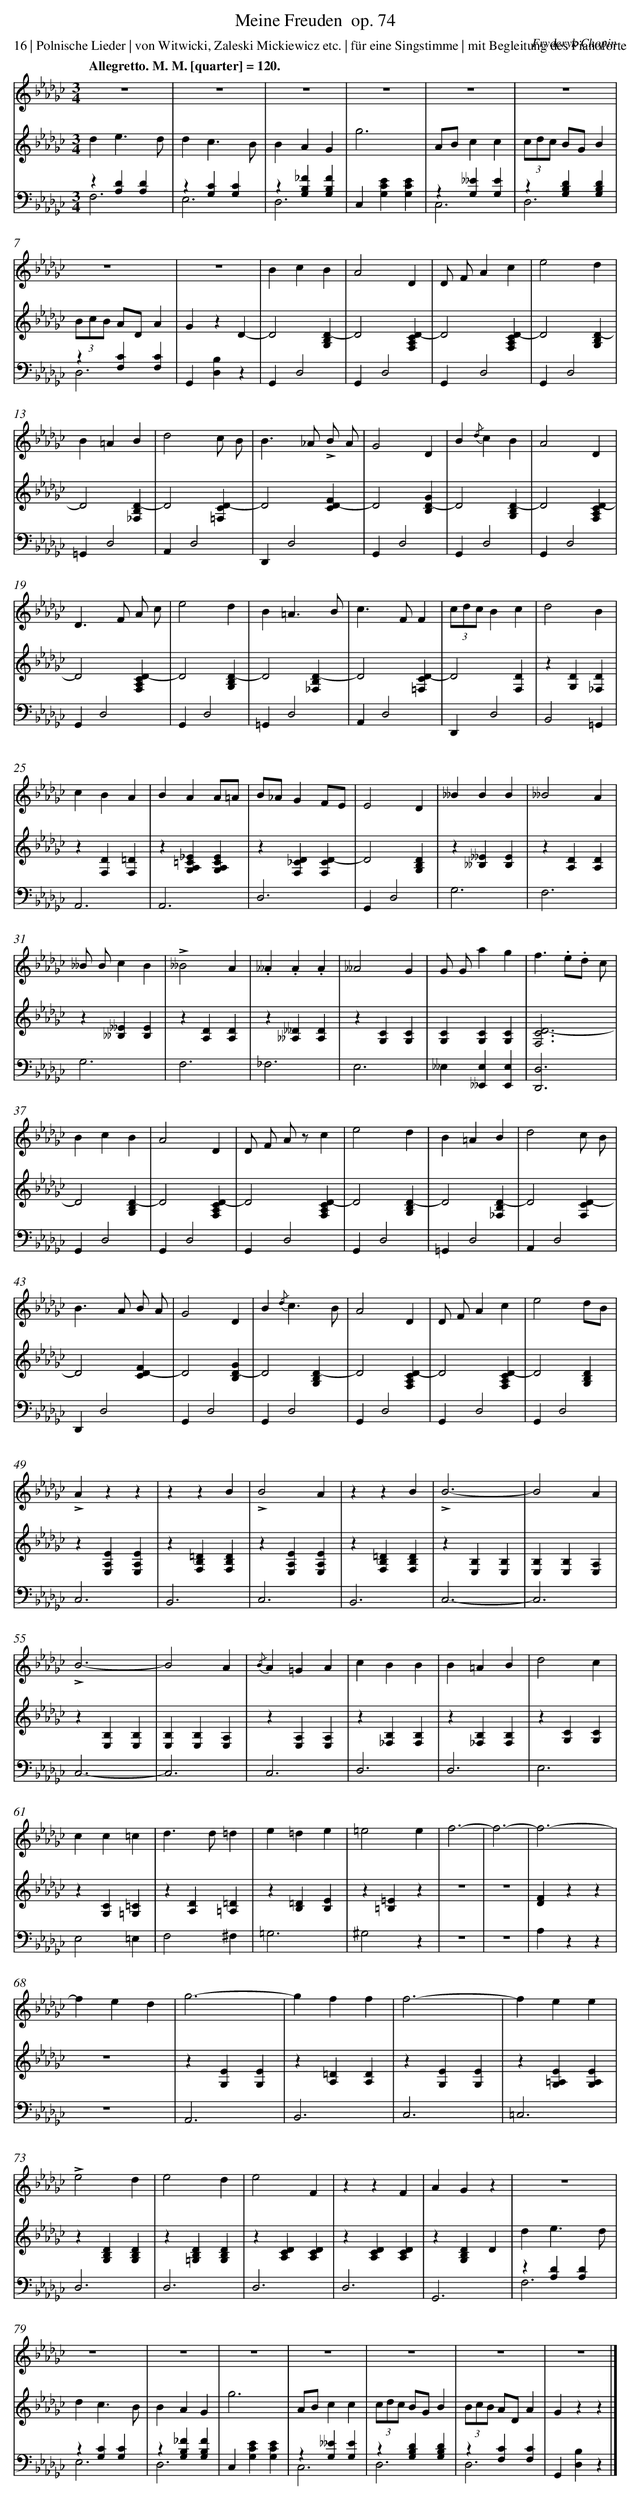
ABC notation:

X:1
T: Meine Freuden	 op. 74
C: Fryderyk Chopin
L: 1/4
M: 3/4
P: 16 | Polnische Lieder | von Witwicki, Zaleski Mickiewicz etc. | für eine Singstimme | mit Begleitung des Pianoforte
Q: "Allegretto. M. M. [quarter] = 120."
V: 1 clef=treble
V: 2 clef=treble
V: 3 clef=bass
K: Gb
[V:1] z3 |
[V:2] de3/d/ |
[V:3] z[DA,][DA,] & F,3 |
[V:1] z3 |
[V:2] dc3/B/ |
[V:3] z[CG,][CG,] & E,3 |
[V:1] z3 |
[V:2] BAG |
[V:3] z[_FB,G,][FB,G,] & D,3 |
[V:1] z3 |
[V:2] g3 |
[V:3] C,[ECG,][ECG,] |
[V:1] z3 |
[V:2] A/B/cc |
[V:3] z[__EG,][EG,] & C,3 |
[V:1] z3 |
[V:2] (3c/d/c/ B/G/B |
[V:3] z[DB,G,][DB,G,] & D,3 |
[V:1] z3 |
[V:2] (3B/c/B/ A/D/A |
[V:3] z[CF,][CF,] & D,3 |
[V:1] z3 |
[V:2] GzD- |
[V:3] G,,[B,D,]z |
[V:1] BcB |
[V:2] D2[D-B,G,] |
[V:3] G,,D,2 |
[V:1] A2D |
[V:2] D2[D-CA,F,] |
[V:3] G,,D,2 |
[V:1] D/ F/Ac |
[V:2] D2[D-CA,F,] |
[V:3] G,,D,2 |
[V:1] e2d |
[V:2] D2[D-B,G,] |
[V:3] G,,D,2 |
[V:1] B=AB |
[V:2] D2[D-B,_F,] |
[V:3] =G,,D,2 |
[V:1] d2c/ B/ |
[V:2] D2[D-C=F,] |
[V:3] A,,D,2 |
[V:1] B>_A !accent!B/ A/ |
[V:2] D2[FD-C] |
[V:3] D,,D,2 |
[V:1] G2D |
[V:2] D2[GD-B,] |
[V:3] G,,D,2 |
[V:1] B{/d}cB |
[V:2] D2[D-B,G,] |
[V:3] G,,D,2 |
[V:1] A2D |
[V:2] D2[D-CA,F,] |
[V:3] G,,D,2 |
[V:1] D>F A/ c/ |
[V:2] D2[D-CA,F,] |
[V:3] G,,D,2 |
[V:1] e2d |
[V:2] D2[D-B,G,] |
[V:3] G,,D,2 |
[V:1] B=A3/B/ |
[V:2] D2[D-B,_F,] |
[V:3] =G,,D,2 |
[V:1] c>FF |
[V:2] D2[D-C=F,] |
[V:3] A,,D,2 |
[V:1] (3c/d/c/Bc |
[V:2] D2[DF,] |
[V:3] D,,D,2 |
[V:1] d2B |
[V:2] z[DG,][D_F,] |
[V:3] B,,2=G,, |
[V:1] cBA |
[V:2] z[DF,][=DF,] |
[V:3] A,,3 |
[V:1] BAA/=A/ |
[V:2] z[_E=CA,G,][ECA,G,] |
[V:3] A,,3 |
[V:1] B/_A/GF/E/ |
[V:2] z[D_CF,][D-CF,] |
[V:3] D,3 |
[V:1] E2D |
[V:2] D2[DB,G,] |
[V:3] G,,D,2 |
[V:1] __BBB |
[V:2] z[__E__B,][EB,] |
[V:3] G,3 |
[V:1] __B2A |
[V:2] z[DA,][DA,] |
[V:3] F,3 |
[V:1] __B/ B/cB |
[V:2] z[__E__B,][EB,] |
[V:3] G,3 |
[V:1] !accent!__B2A |
[V:2] z[DA,][DA,] |
[V:3] F,3 |
[V:1] .__A.A.A |
[V:2] z[__D__A,][DA,] |
[V:3] _F,3 |
[V:1] __A2G |
[V:2] z[CG,][CG,] |
[V:3] E,3 |
[V:1] G/ G/ag |
[V:2] [CG,][CG,][CG,] |
[V:3] __E,[E,__E,,][E,E,,] |
[V:1] f>.e.d/ c/ |
[V:2] [D3-C3F,3] |
[V:3] [D,3D,,3] |
[V:1] BcB |
[V:2] D2[D-B,G,] |
[V:3] G,,D,2 |
[V:1] A2D |
[V:2] D2[D-CA,F,] |
[V:3] G,,D,2 |
[V:1] D/ F/ A/ z/c |
[V:2] D2[D-CA,F,] |
[V:3] G,,D,2 |
[V:1] e2d |
[V:2] D2[D-B,G,] |
[V:3] G,,D,2 |
[V:1] B=AB |
[V:2] D2[D-B,_F,] |
[V:3] =G,,D,2 |
[V:1] d2c/ B/ |
[V:2] D2[D-CF,] |
[V:3] A,,D,2 |
[V:1] B>A B/ A/ |
[V:2] D2[FD-C] |
[V:3] D,,D,2 |
[V:1] G2D |
[V:2] D2[GD-B,] |
[V:3] G,,D,2 |
[V:1] B{/d}c3/B/ |
[V:2] D2[D-B,G,] |
[V:3] G,,D,2 |
[V:1] A2D |
[V:2] D2[D-CA,F,] |
[V:3] G,,D,2 |
[V:1] D/ F/Ac |
[V:2] D2[D-CA,F,] |
[V:3] G,,D,2 |
[V:1] e2d/B/ |
[V:2] D2[DB,G,] |
[V:3] G,,D,2 |
[V:1] !accent!Azz |
[V:2] z[EA,E,][EA,E,] |
[V:3] C,3 |
[V:1] zzB |
[V:2] z[=DB,F,][DB,F,] |
[V:3] B,,3 |
[V:1] !accent!B2A |
[V:2] z[EA,E,][EA,E,] |
[V:3] C,3 |
[V:1] zzB |
[V:2] z[=DB,F,][DB,F,] |
[V:3] B,,3 |
[V:1] !accent!B3- |
[V:2] z[B,E,][B,E,] |
[V:3] C,3- |
[V:1] B2A |
[V:2] [B,E,][B,E,][A,E,] |
[V:3] C,3 |
[V:1] !accent!B3- |
[V:2] z[B,E,][B,E,] |
[V:3] C,3- |
[V:1] B2A |
[V:2] [B,E,][B,E,][A,E,] |
[V:3] C,3 |
[V:1] {/B}A=GA |
[V:2] z[A,E,][A,E,] |
[V:3] C,3 |
[V:1] cBB |
[V:2] z[B,_F,][B,F,] |
[V:3] D,3 |
[V:1] B=AB |
[V:2] z[B,_F,][B,F,] |
[V:3] D,3 |
[V:1] d2c |
[V:2] z[CG,][CG,] |
[V:3] E,3 |
[V:1] cc=c |
[V:2] z[CG,][=C=G,] |
[V:3] E,2=E, |
[V:1] d>d=d |
[V:2] z[DA,][=D=A,] |
[V:3] F,2^F, |
[V:1] e=de |
[V:2] z[=DB,][EB,] |
[V:3] =G,3 |
[V:1] =e2e |
[V:2] z[=E=B,]z |
[V:3] ^G,2z |
[V:1] f3- |
[V:2] z3 |
[V:3] z3 |
[V:1] f3- |
[V:2] z3 |
[V:3] z3 |
[V:1] f3- |
[V:2] [FD]zz |
[V:3] A,zz |
[V:1] fed |
[V:2] z3 |
[V:3] z3 |
[V:1] g3- |
[V:2] z[EG,][EG,] |
[V:3] A,,3 |
[V:1] gff |
[V:2] z[=DA,][DA,] |
[V:3] B,,3 |
[V:1] f3- |
[V:2] z[EG,][EG,] |
[V:3] C,3 |
[V:1] fee |
[V:2] z[E=A,G,][EA,G,] |
[V:3] =C,3 |
[V:1] !accent!e2d |
[V:2] z[DB,G,][DB,G,] |
[V:3] D,3 |
[V:1] e2d |
[V:2] z[DB,=G,][DB,G,] |
[V:3] D,3 |
[V:1] e2F |
[V:2] z[DCA,][DCA,] |
[V:3] D,3 |
[V:1] zzF |
[V:2] z[DCA,][DCA,] |
[V:3] D,3 |
[V:1] AGz |
[V:2] z[DB,G,]D |
[V:3] G,,3 |
[V:1] z3 |
[V:2] de3/d/ |
[V:3] z[DA,][DA,] & F,3 |
[V:1] z3 |
[V:2] dc3/B/ |
[V:3] z[CG,][CG,] & E,3 |
[V:1] z3 |
[V:2] BAG |
[V:3] z[_FB,G,][FB,G,] & D,3 |
[V:1] z3 |
[V:2] g3 |
[V:3] C,[ECG,][ECG,] |
[V:1] z3 |
[V:2] A/B/cc |
[V:3] z[__EG,][EG,] & C,3 |
[V:1] z3 |
[V:2] (3c/d/c/ B/G/B |
[V:3] z[DB,G,][DB,G,] & D,3 |
[V:1] z3 |
[V:2] (3B/c/B/ A/D/A |
[V:3] z[CF,][CF,] & D,3 |
[V:1] z3 |]
[V:2] Gzz |]
[V:3] G,,[B,D,]z |]
